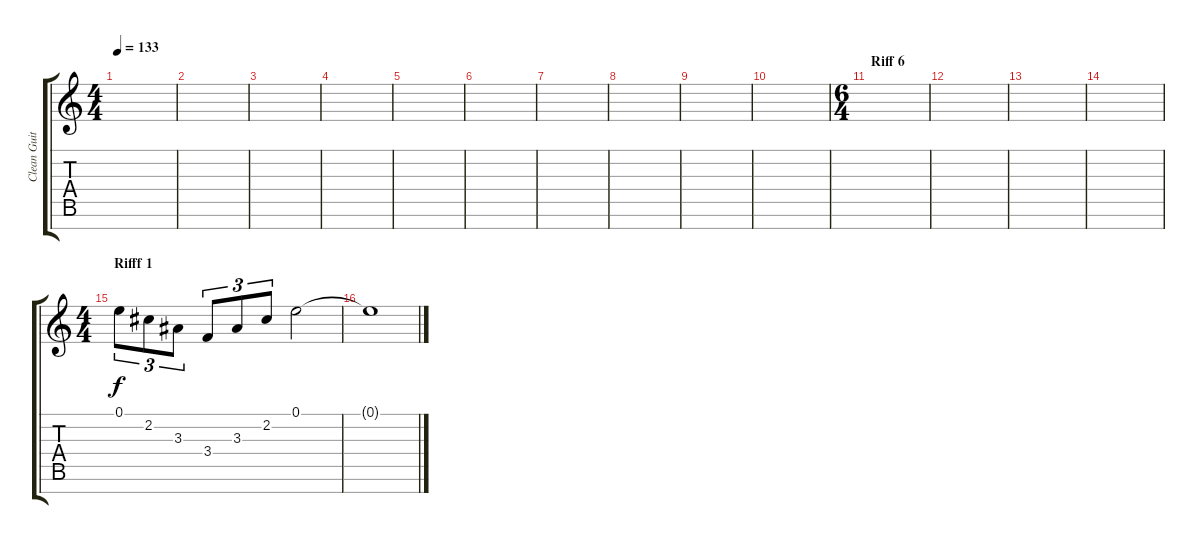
\track ("Clean Guitar" "Clean Guit") {instrument electricguitarclean}
\staff {score tabs}
\tuning (E4 B3 G3 D3 A2 E2 B1) {hide}
\ts (4 4)
\tempo 133
\clef g2
\ks c
|
|
|
|
|
|
|
|
|
|
\ts (6 4)
\section ("" "Riff 6")
|
|
|
|
\ts (4 4)
\section ("" "Rifff 1")
0.1.8{tu (3 2)} 2.2.8{tu (3 2)} 3.3.8{tu (3 2)} 3.4.8{tu (3 2)} 3.3.8{tu (3 2)} 2.2.8{tu (3 2)} 0.1.2 |
0.1{t}.1
